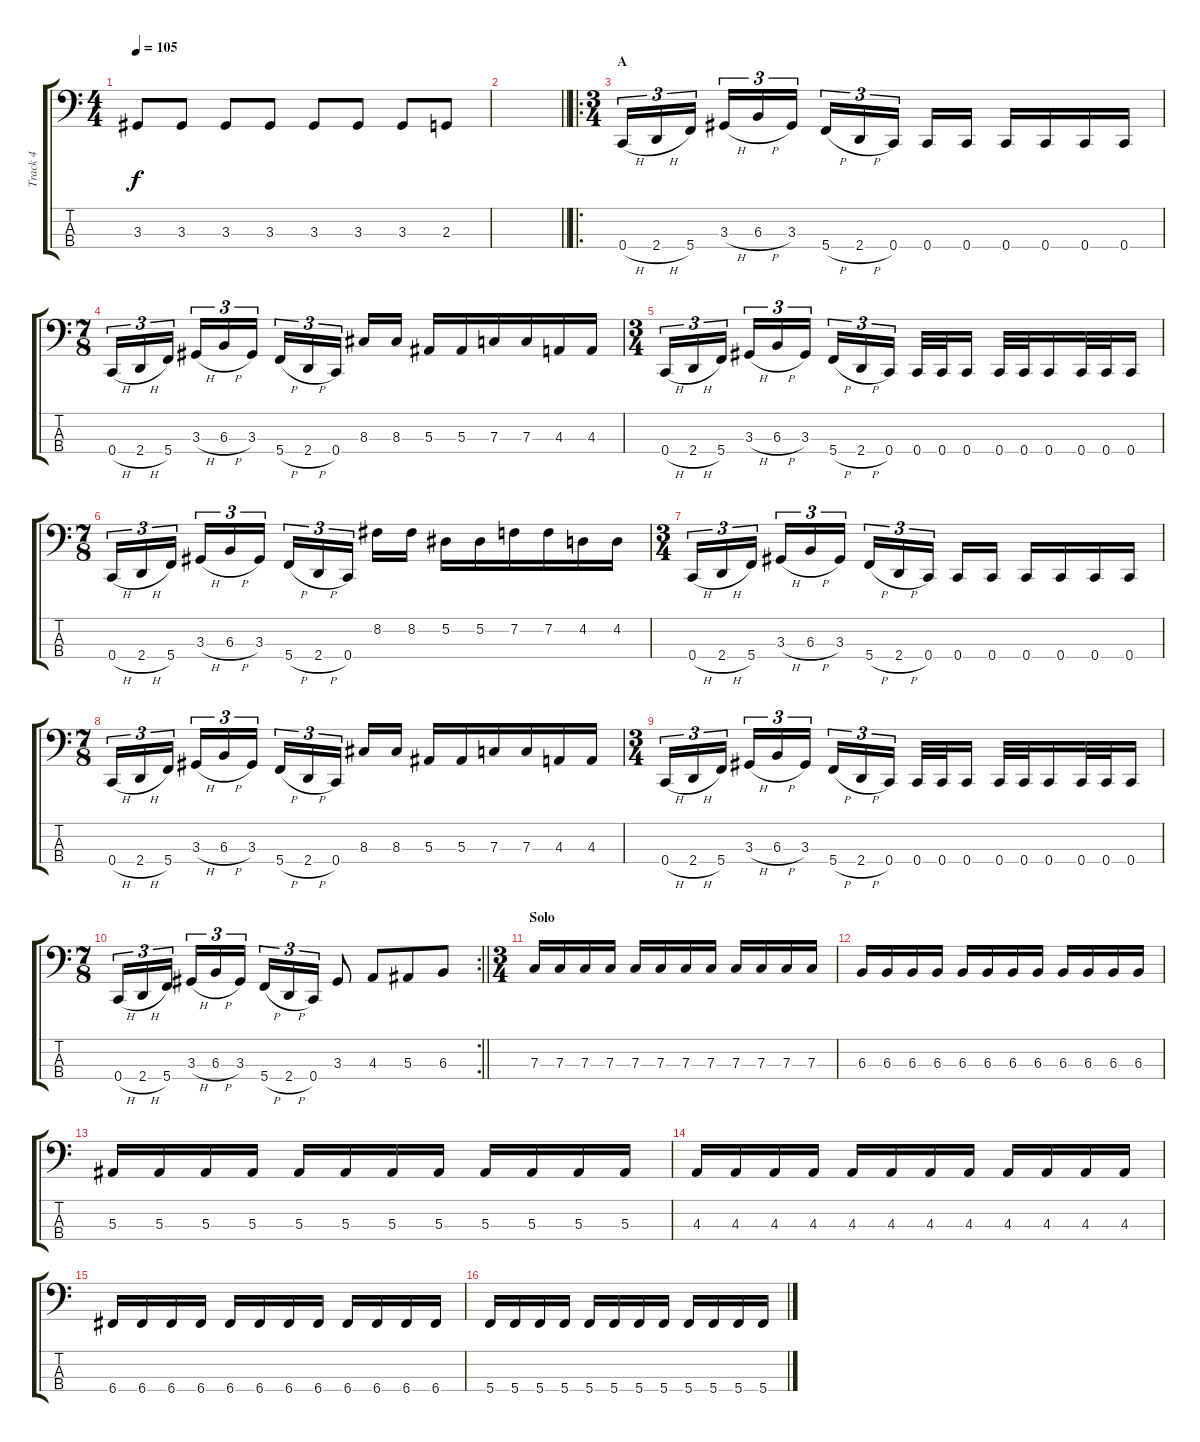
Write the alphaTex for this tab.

\track ("Track 4" "Track 4") {instrument electricbassfinger}
\staff {score tabs}
\tuning (Eb2 Bb1 F1 C1) {hide}
\ts (4 4)
\tempo 105
\clef f4
\ks c
3.3.8{dy f} 3.3.8 3.3.8 3.3.8 3.3.8 3.3.8 3.3.8 2.3.8 |
\barLineRight lightlight
|
\ro
\ts (3 4)
\section ("" "A")
0.4{h}.16{tu (3 2)} 2.4{h}.16{tu (3 2)} 5.4.16{tu (3 2)} 3.3{h}.16{tu (3 2)} 6.3{h}.16{tu (3 2)} 3.3.16{tu (3 2)} 5.4{h}.16{tu (3 2)} 2.4{h}.16{tu (3 2)} 0.4.16{tu (3 2)} 0.4.16 0.4.16 0.4.16 0.4.16 0.4.16 0.4.16 |
\ts (7 8)
0.4{h}.16{tu (3 2)} 2.4{h}.16{tu (3 2)} 5.4.16{tu (3 2)} 3.3{h}.16{tu (3 2)} 6.3{h}.16{tu (3 2)} 3.3.16{tu (3 2)} 5.4{h}.16{tu (3 2)} 2.4{h}.16{tu (3 2)} 0.4.16{tu (3 2)} 8.3.16 8.3.16 5.3.16 5.3.16 7.3.16 7.3.16 4.3.16 4.3.16 |
\ts (3 4)
0.4{h}.16{tu (3 2)} 2.4{h}.16{tu (3 2)} 5.4.16{tu (3 2)} 3.3{h}.16{tu (3 2)} 6.3{h}.16{tu (3 2)} 3.3.16{tu (3 2)} 5.4{h}.16{tu (3 2)} 2.4{h}.16{tu (3 2)} 0.4.16{tu (3 2)} 0.4.32 0.4.32 0.4.16 0.4.32 0.4.32 0.4.16 0.4.32 0.4.32 0.4.16 |
\ts (7 8)
0.4{h}.16{tu (3 2)} 2.4{h}.16{tu (3 2)} 5.4.16{tu (3 2)} 3.3{h}.16{tu (3 2)} 6.3{h}.16{tu (3 2)} 3.3.16{tu (3 2)} 5.4{h}.16{tu (3 2)} 2.4{h}.16{tu (3 2)} 0.4.16{tu (3 2)} 8.2.16 8.2.16 5.2.16 5.2.16 7.2.16 7.2.16 4.2.16 4.2.16 |
\ts (3 4)
0.4{h}.16{tu (3 2)} 2.4{h}.16{tu (3 2)} 5.4.16{tu (3 2)} 3.3{h}.16{tu (3 2)} 6.3{h}.16{tu (3 2)} 3.3.16{tu (3 2)} 5.4{h}.16{tu (3 2)} 2.4{h}.16{tu (3 2)} 0.4.16{tu (3 2)} 0.4.16 0.4.16 0.4.16 0.4.16 0.4.16 0.4.16 |
\ts (7 8)
0.4{h}.16{tu (3 2)} 2.4{h}.16{tu (3 2)} 5.4.16{tu (3 2)} 3.3{h}.16{tu (3 2)} 6.3{h}.16{tu (3 2)} 3.3.16{tu (3 2)} 5.4{h}.16{tu (3 2)} 2.4{h}.16{tu (3 2)} 0.4.16{tu (3 2)} 8.3.16 8.3.16 5.3.16 5.3.16 7.3.16 7.3.16 4.3.16 4.3.16 |
\ts (3 4)
0.4{h}.16{tu (3 2)} 2.4{h}.16{tu (3 2)} 5.4.16{tu (3 2)} 3.3{h}.16{tu (3 2)} 6.3{h}.16{tu (3 2)} 3.3.16{tu (3 2)} 5.4{h}.16{tu (3 2)} 2.4{h}.16{tu (3 2)} 0.4.16{tu (3 2)} 0.4.32 0.4.32 0.4.16 0.4.32 0.4.32 0.4.16 0.4.32 0.4.32 0.4.16 |
\rc 2
\ts (7 8)
\barLineRight lightlight
0.4{h}.16{tu (3 2)} 2.4{h}.16{tu (3 2)} 5.4.16{tu (3 2)} 3.3{h}.16{tu (3 2)} 6.3{h}.16{tu (3 2)} 3.3.16{tu (3 2)} 5.4{h}.16{tu (3 2)} 2.4{h}.16{tu (3 2)} 0.4.16{tu (3 2)} 3.3.8 4.3.8 5.3.8 6.3.8 |
\ts (3 4)
\section ("" "Solo")
7.3.16 7.3.16 7.3.16 7.3.16 7.3.16 7.3.16 7.3.16 7.3.16 7.3.16 7.3.16 7.3.16 7.3.16 |
6.3.16 6.3.16 6.3.16 6.3.16 6.3.16 6.3.16 6.3.16 6.3.16 6.3.16 6.3.16 6.3.16 6.3.16 |
5.3.16 5.3.16 5.3.16 5.3.16 5.3.16 5.3.16 5.3.16 5.3.16 5.3.16 5.3.16 5.3.16 5.3.16 |
4.3.16 4.3.16 4.3.16 4.3.16 4.3.16 4.3.16 4.3.16 4.3.16 4.3.16 4.3.16 4.3.16 4.3.16 |
6.4.16 6.4.16 6.4.16 6.4.16 6.4.16 6.4.16 6.4.16 6.4.16 6.4.16 6.4.16 6.4.16 6.4.16 |
5.4.16 5.4.16 5.4.16 5.4.16 5.4.16 5.4.16 5.4.16 5.4.16 5.4.16 5.4.16 5.4.16 5.4.16
